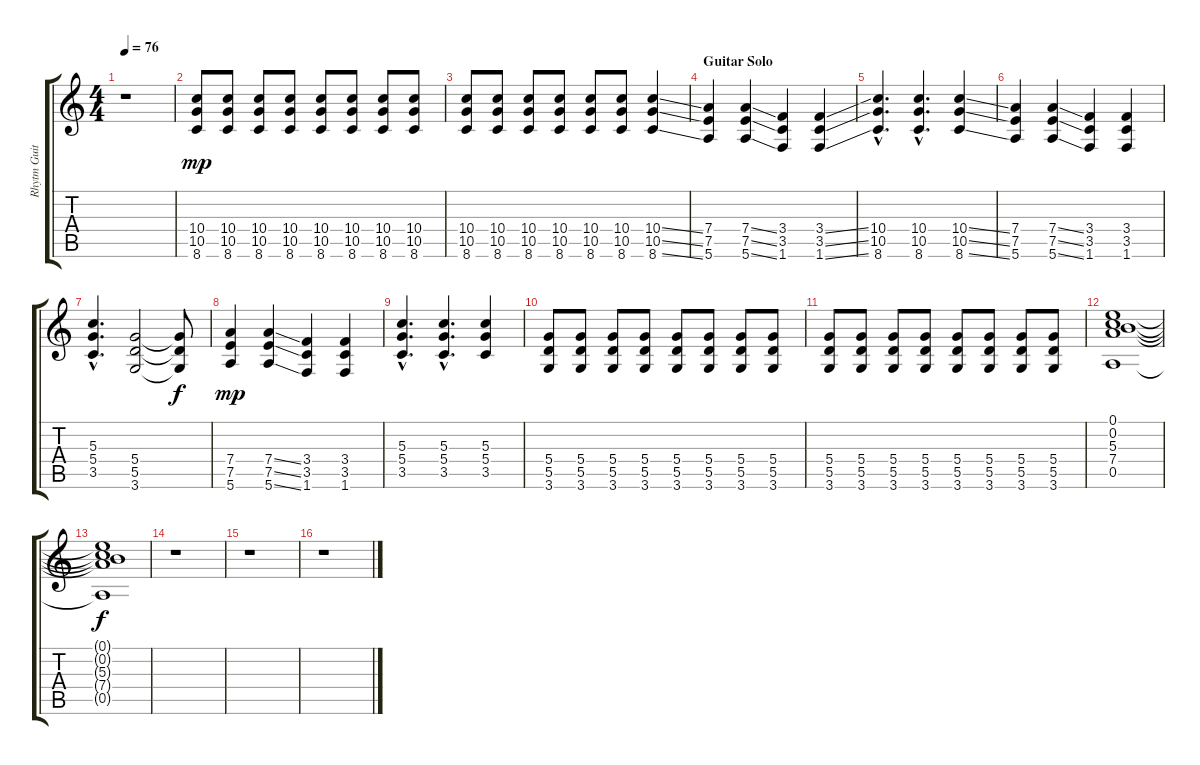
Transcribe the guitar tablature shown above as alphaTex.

\track ("Rhytm Guitar" "Rhytm Guit") {instrument distortionguitar}
\staff {score tabs}
\tuning (E4 B3 G3 D3 A2 E2) {hide}
\ts (4 4)
\tempo 76
\clef g2
\ks c
r.1{dy mp} |
(10.4 10.5 8.6).8 (10.4 10.5 8.6).8 (10.4 10.5 8.6).8 (10.4 10.5 8.6).8 (10.4 10.5 8.6).8 (10.4 10.5 8.6).8 (10.4 10.5 8.6).8 (10.4 10.5 8.6).8 |
(10.4 10.5 8.6).8 (10.4 10.5 8.6).8 (10.4 10.5 8.6).8 (10.4 10.5 8.6).8 (10.4 10.5 8.6).8 (10.4 10.5 8.6).8 (10.4{ss} 10.5{ss} 8.6{ss}).4 |
\section ("" "Guitar Solo")
(7.4 7.5 5.6).4 (7.4{ss} 7.5{ss} 5.6{ss}).4 (3.4 3.5 1.6).4 (3.4{ss} 3.5{ss} 1.6{ss}).4 |
(10.4{hac} 10.5{hac} 8.6{hac}).4{d} (10.4{hac} 10.5{hac} 8.6{hac}).4{d} (10.4{ss} 10.5{ss} 8.6{ss}).4 |
(7.4 7.5 5.6).4 (7.4{ss} 7.5{ss} 5.6{ss}).4 (3.4 3.5 1.6).4 (3.4 3.5 1.6).4 |
(5.3{hac} 5.4{hac} 3.5{hac}).4{d} (5.4 5.5 3.6).2 (5.4{t} 5.5{t} 3.6{t}).8{dy f} |
(7.4 7.5 5.6).4{dy mp} (7.4{ss} 7.5{ss} 5.6{ss}).4 (3.4 3.5 1.6).4 (3.4 3.5 1.6).4 |
(5.3{hac} 5.4{hac} 3.5{hac}).4{d} (5.3{hac} 5.4{hac} 3.5{hac}).4{d} (5.3 5.4 3.5).4 |
(5.4 5.5 3.6).8 (5.4 5.5 3.6).8 (5.4 5.5 3.6).8 (5.4 5.5 3.6).8 (5.4 5.5 3.6).8 (5.4 5.5 3.6).8 (5.4 5.5 3.6).8 (5.4 5.5 3.6).8 |
(5.4 5.5 3.6).8 (5.4 5.5 3.6).8 (5.4 5.5 3.6).8 (5.4 5.5 3.6).8 (5.4 5.5 3.6).8 (5.4 5.5 3.6).8 (5.4 5.5 3.6).8 (5.4 5.5 3.6).8 |
(0.1 0.2 5.3 7.4 0.5).1 |
(0.1{t} 0.2{t} 5.3{t} 7.4{t} 0.5{t}).1{dy f} |
r.1 |
r.1 |
r.1
